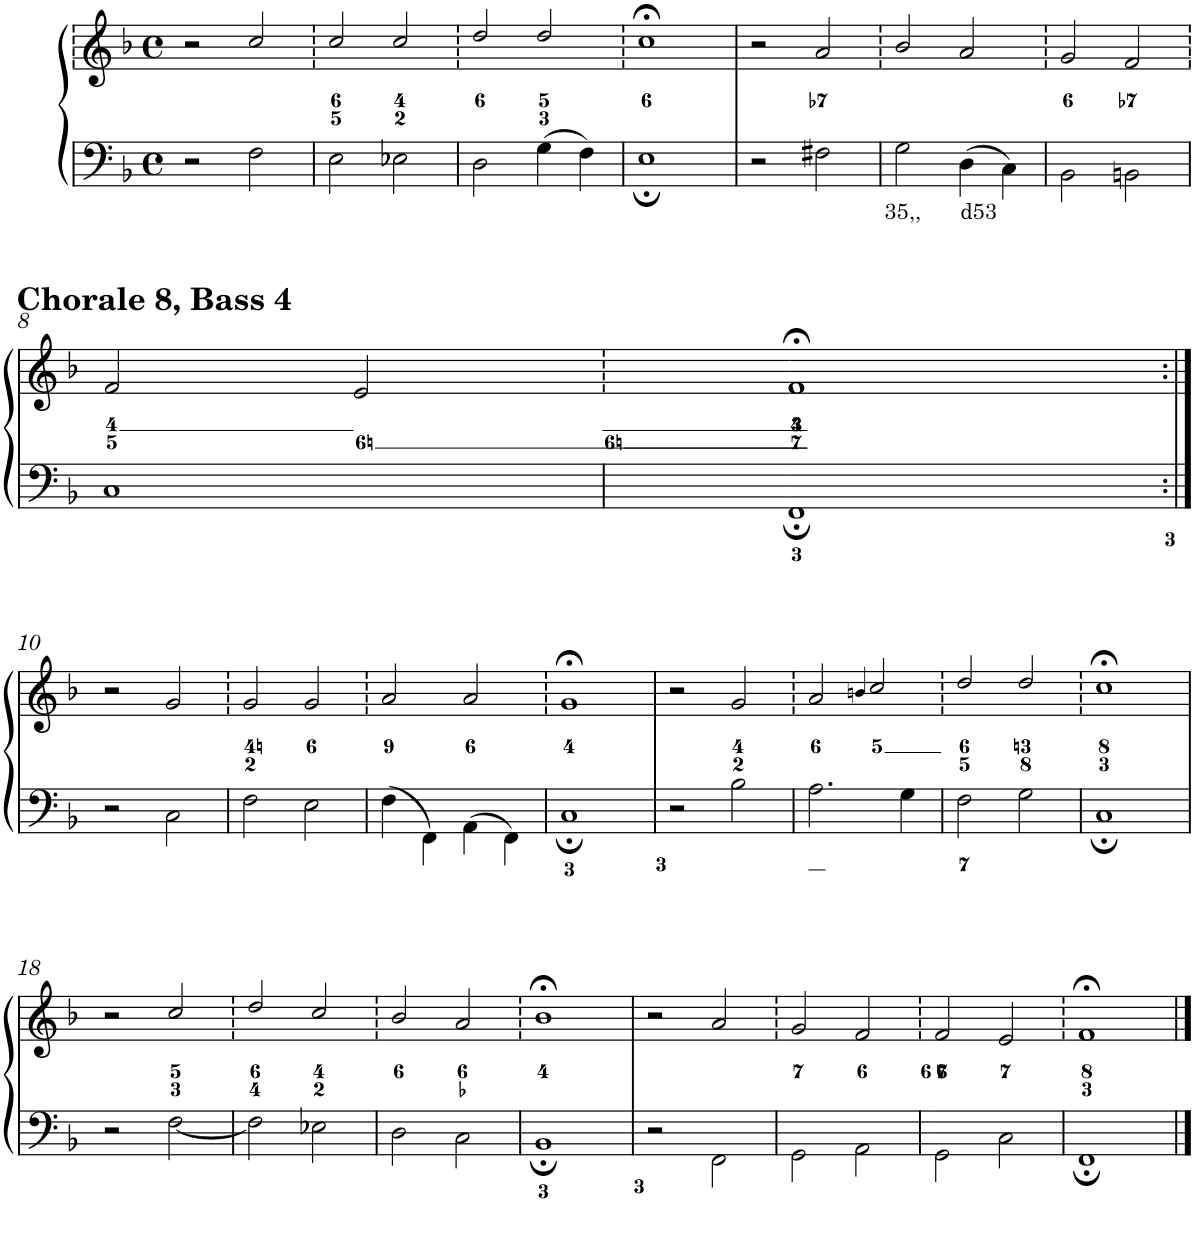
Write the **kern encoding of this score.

**kern	**text	**kern
*part1	*part1	*part1
*staff2	*staff2	*staff1
*I"Piano	*	*
*I'Pno.	*	*
*clefF4	*	*clefG2
*k[b-]	*	*k[b-]
*F:	*	*F:
*M4/4	*	*M4/4
*met(c)	*	*met(c)
=1	=1	=1
2r	.	2r
2F\	.	2cc/
=2	=2	=2
2E\	.	2cc/
2E-X\	.	2cc/
=3	=3	=3
2D\	.	2dd/
4G\	.	2dd/
4F\	.	.
=4	=4	=4
1E;	.	1cc;<
=5	=5	=5
2r	.	2r
2F#X\	.	2a/
=6	=6	=6
!	!LO:LY:b	!
2G\	35,,	2b-/
!	!LO:LY:b	!
4D\	d53	2a/
4C\	.	.
=7	=7	=7
2BB-\	.	2g/
2BBn\	.	2f/
!!LO:LB:g=z
=8	=8	=8
1C	.	2f/
.	.	2e/
=9	=9	=9
1FF;	.	1f;<
!!LO:LB:g=z
=10:|!	=10:|!	=10:|!
2r	.	2r
2C\	.	2g/
=11	=11	=11
2F\	.	2g/
2E\	.	2g/
=12	=12	=12
4F\	.	2a/
4FF\	.	.
4AA\	.	2a/
4FF\	.	.
=13	=13	=13
1C;	.	1g;<
=14	=14	=14
2r	.	2r
2B-\	.	2g/
=15	=15	=15
2.A\	.	2a/
.	.	4qbn/
.	.	2cc/
4G\	.	.
=16	=16	=16
2F\	.	2dd/
2G\	.	2dd/
=17	=17	=17
1C;	.	1cc;<
!!LO:LB:g=z
=18	=18	=18
2r	.	2r
[<2F\	.	2cc/
=19	=19	=19
2F\]	.	2dd/
2E-X\	.	2cc/
=20	=20	=20
2D\	.	2b-/
2C\	.	2a/
=21	=21	=21
1BB-;	.	1b-;<
=22	=22	=22
2r	.	2r
2FF\	.	2a/
=23	=23	=23
2GG\	.	2g/
2AA\	.	2f/
=24	=24	=24
2GG\	.	2f/
2C\	.	2e/
=25	=25	=25
1FF;	.	1f;<
==	==	==
*-	*-	*-
